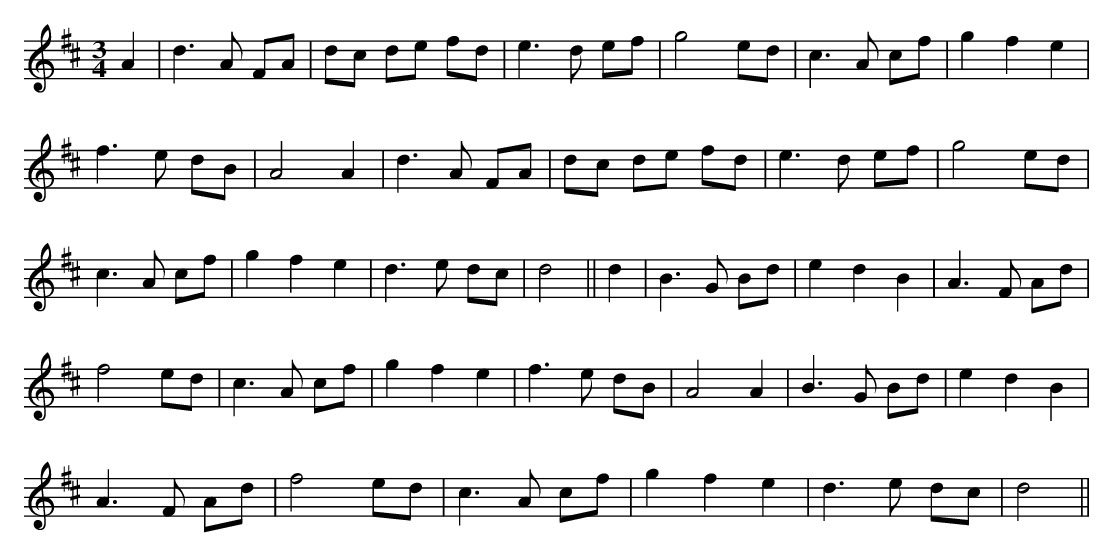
X:1
M:3/4
K:D
A2|d3 A FA|dc de fd|e3 d ef|g4 ed|c3 A cf|g2 f2 e2|
f3 e dB|A4 A2|d3 A FA|dc de fd|e3 d ef|g4 ed|
c3 A cf|g2 f2 e2|d3 e dc|d4||d2|B3 G Bd|e2 d2 B2|A3 F Ad|
f4 ed|c3 A cf|g2 f2 e2|f3 e dB|A4 A2|B3 G Bd|e2 d2 B2|
A3 F Ad|f4 ed|c3 A cf|g2 f2 e2|d3 e dc|d4||
